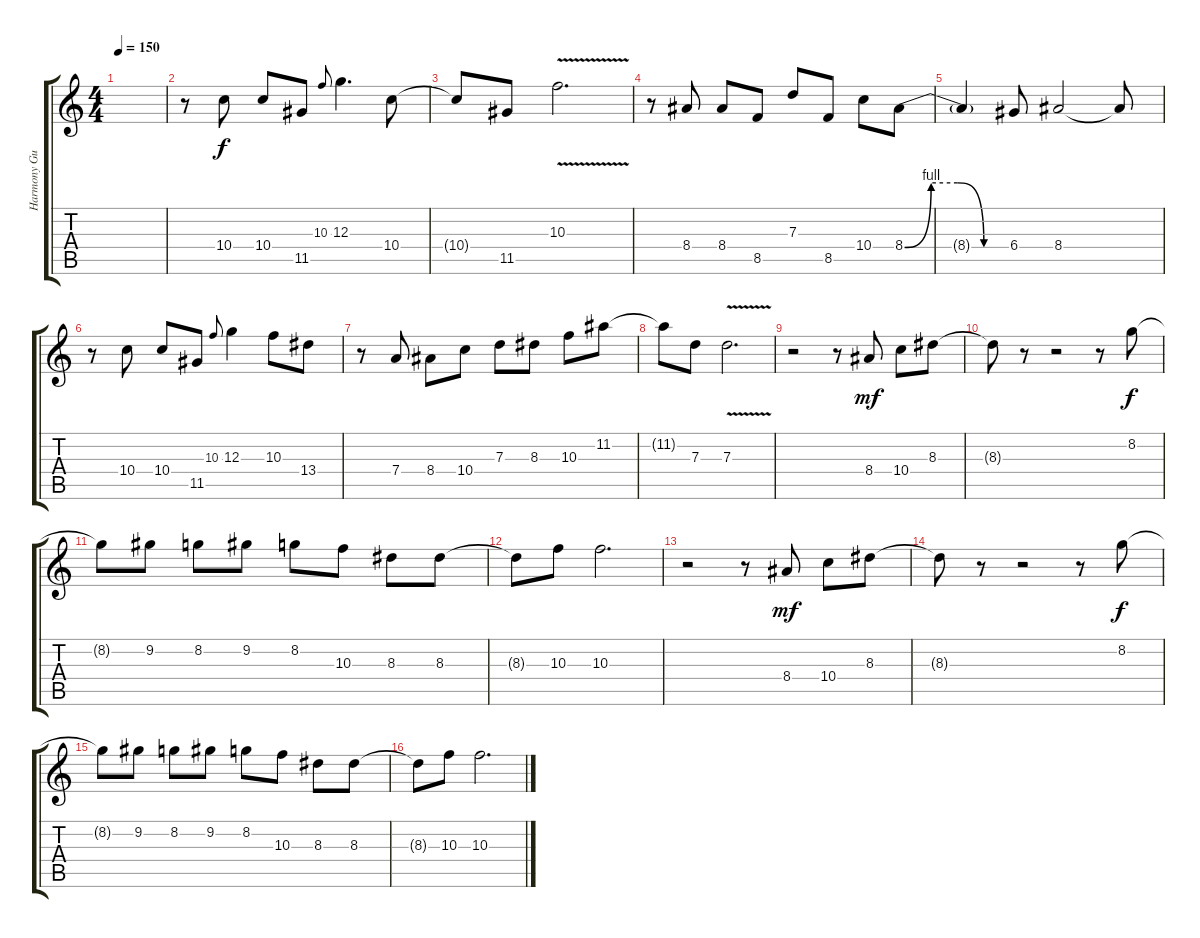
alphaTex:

\track ("Harmony Guitar" "Harmony Gu") {instrument overdrivenguitar}
\staff {score tabs}
\tuning (E4 B3 G3 D3 A2 E2) {hide}
\ts (4 4)
\tempo 150
\clef g2
\ks c
|
r.8 10.4.8 10.4.8 11.5.8 10.3.8{gr onbeat} 12.3.4{d} 10.4.8 |
10.4{t}.8 11.5.8 10.3{v}.2{d} |
r.8 8.4.8 8.4.8 8.5.8 7.3.8 8.5.8 10.4.8 8.4{be (custom 0 0 15 4 30 4 45 0 60 0)}.8 |
8.4{t}.4 6.4.8 8.4.2 8.4{t}.8 |
r.8 10.4.8 10.4.8 11.5.8 10.3.8{gr onbeat} 12.3.4 10.3.8 13.4.8 |
r.8 7.4.8 8.4.8 10.4.8 7.3.8 8.3.8 10.3.8 11.2.8 |
11.2{t}.8 7.3.8 7.3{v}.2{d} |
r.2 r.8 8.4.8{dy mf} 10.4.8 8.3.8 |
8.3{t}.8 r.8 r.2 r.8 8.2.8{dy f} |
8.2{t}.8 9.2.8 8.2.8 9.2.8 8.2.8 10.3.8 8.3.8 8.3.8 |
8.3{t}.8 10.3.8 10.3.2{d} |
r.2 r.8 8.4.8{dy mf} 10.4.8 8.3.8 |
8.3{t}.8 r.8 r.2 r.8 8.2.8{dy f} |
8.2{t}.8 9.2.8 8.2.8 9.2.8 8.2.8 10.3.8 8.3.8 8.3.8 |
8.3{t}.8 10.3.8 10.3.2{d}
